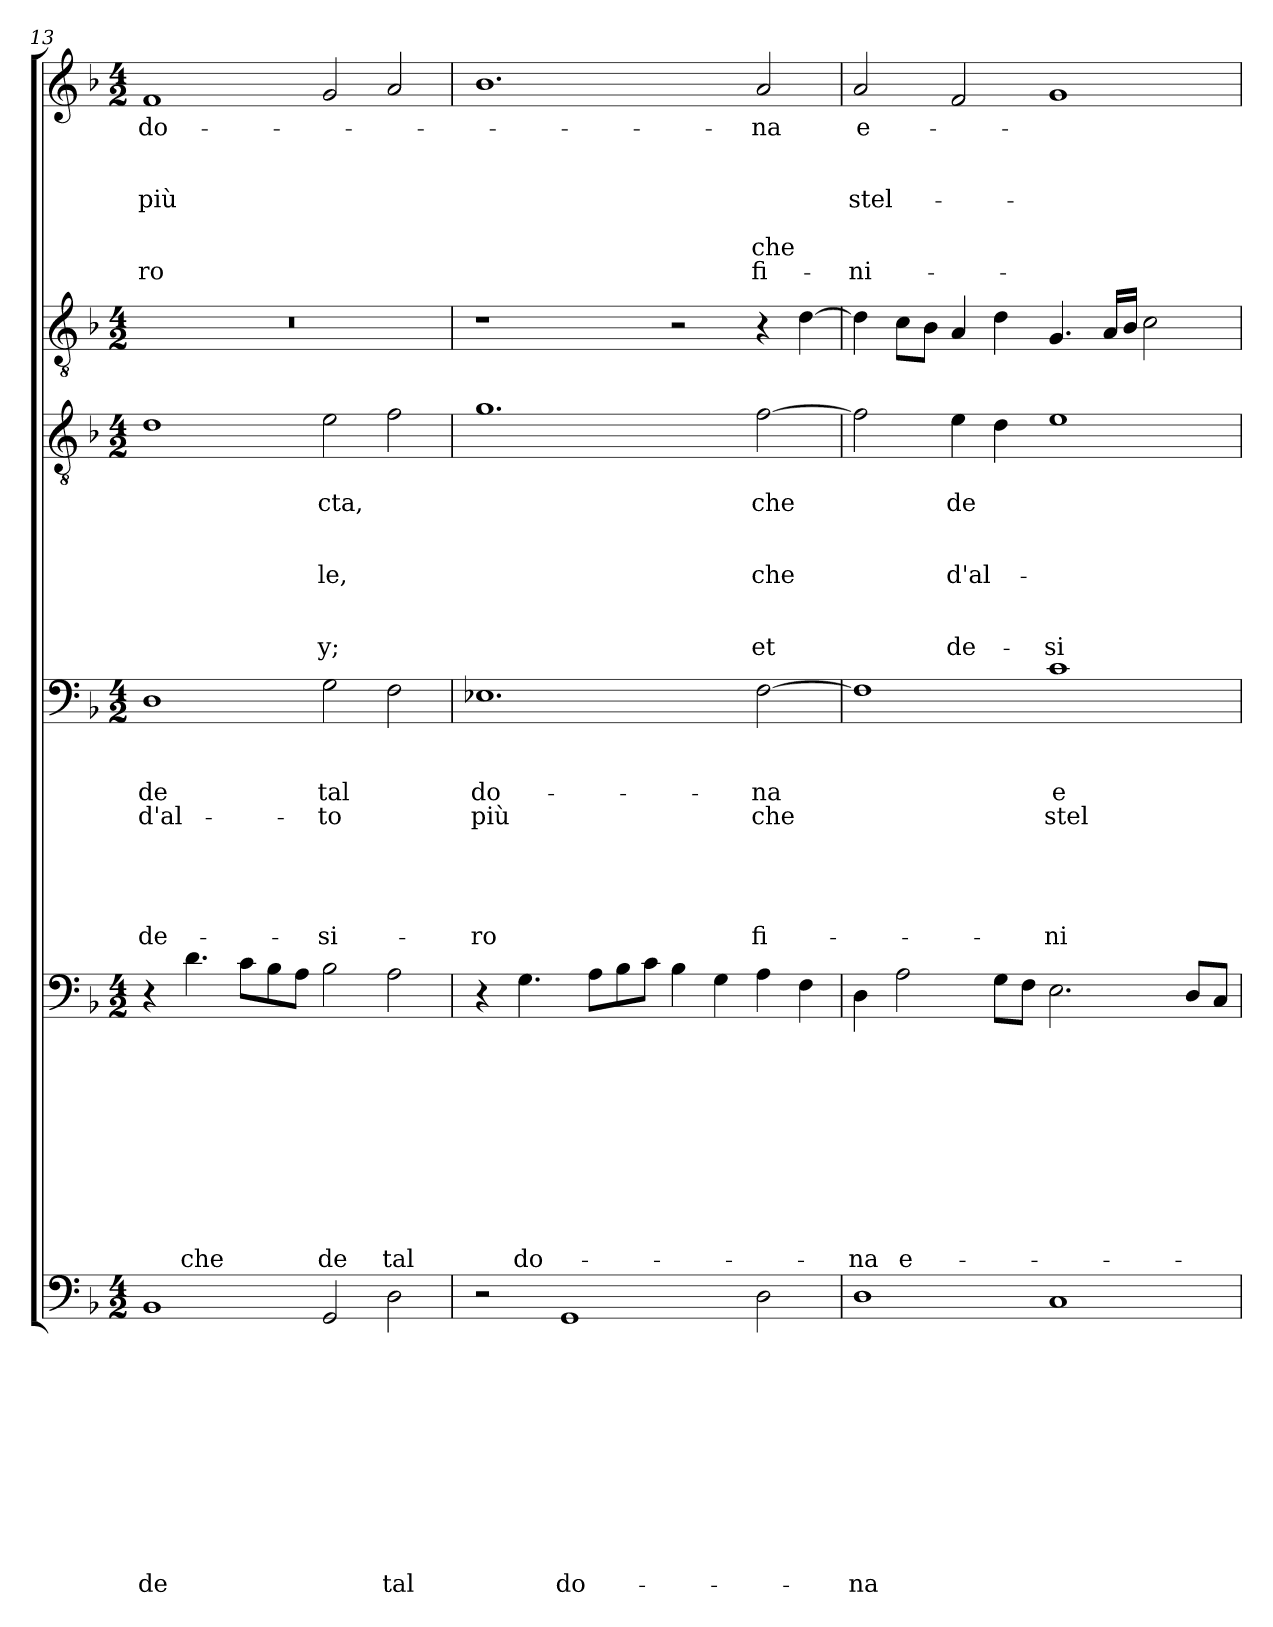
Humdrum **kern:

**kern	**text	**text	**text	**text	**text	**text	**text	**text	**text	**text	**text	**kern	**text	**text	**text	**text	**text	**text	**text	**text	**text	**text	**kern	**text	**text	**text	**text	**text	**text	**text	**text	**text	**kern	**text	**text	**text	**text	**text	**text	**text	**text	**kern	**kern	**text	**text	**text	**text	**text	**text	**text
*part6	*part6	*part6	*part6	*part6	*part6	*part6	*part6	*part6	*part6	*part6	*part6	*part5	*part5	*part5	*part5	*part5	*part5	*part5	*part5	*part5	*part5	*part5	*part4	*part4	*part4	*part4	*part4	*part4	*part4	*part4	*part4	*part4	*part3	*part3	*part3	*part3	*part3	*part3	*part3	*part3	*part3	*part2	*part1	*part1	*part1	*part1	*part1	*part1	*part1	*part1
*staff6	*staff6	*staff6	*staff6	*staff6	*staff6	*staff6	*staff6	*staff6	*staff6	*staff6	*staff6	*staff5	*staff5	*staff5	*staff5	*staff5	*staff5	*staff5	*staff5	*staff5	*staff5	*staff5	*staff4	*staff4	*staff4	*staff4	*staff4	*staff4	*staff4	*staff4	*staff4	*staff4	*staff3	*staff3	*staff3	*staff3	*staff3	*staff3	*staff3	*staff3	*staff3	*staff2	*staff1	*staff1	*staff1	*staff1	*staff1	*staff1	*staff1	*staff1
*clefF4	*	*	*	*	*	*	*	*	*	*	*	*clefF4	*	*	*	*	*	*	*	*	*	*	*clefF4	*	*	*	*	*	*	*	*	*	*clefGv2	*	*	*	*	*	*	*	*	*clefGv2	*clefG2	*	*	*	*	*	*	*
*k[b-]	*	*	*	*	*	*	*	*	*	*	*	*k[b-]	*	*	*	*	*	*	*	*	*	*	*k[b-]	*	*	*	*	*	*	*	*	*	*k[b-]	*	*	*	*	*	*	*	*	*k[b-]	*k[b-]	*	*	*	*	*	*	*
*F:	*	*	*	*	*	*	*	*	*	*	*	*F:	*	*	*	*	*	*	*	*	*	*	*F:	*	*	*	*	*	*	*	*	*	*F:	*	*	*	*	*	*	*	*	*F:	*F:	*	*	*	*	*	*	*
*M4/2	*	*	*	*	*	*	*	*	*	*	*	*M4/2	*	*	*	*	*	*	*	*	*	*	*M4/2	*	*	*	*	*	*	*	*	*	*M4/2	*	*	*	*	*	*	*	*	*M4/2	*M4/2	*	*	*	*	*	*	*
=13	=13	=13	=13	=13	=13	=13	=13	=13	=13	=13	=13	=13	=13	=13	=13	=13	=13	=13	=13	=13	=13	=13	=13	=13	=13	=13	=13	=13	=13	=13	=13	=13	=13	=13	=13	=13	=13	=13	=13	=13	=13	=13	=13	=13	=13	=13	=13	=13	=13	=13
!	!	!	!	!	!	!	!	!	!	!	!LO:LY:b	!	!	!	!	!	!	!	!	!	!	!	!	!	!	!LO:LY:b	!LO:LY:b	!	!	!	!	!LO:LY:b	!	!	!	!	!	!	!	!	!	!	!	!LO:LY:b	!	!	!LO:LY:b	!	!	!LO:LY:b
1BB-	.	.	.	.	.	.	.	.	.	.	de	4r	.	.	.	.	.	.	.	.	.	.	1D	.	.	de	d'al-	.	.	.	.	de-	1d	.	.	.	.	.	.	.	.	0r	1f	do-	.	.	più	.	.	-ro
!	!	!	!	!	!	!	!	!	!	!	!	!	!	!	!	!	!	!	!	!	!	!LO:LY:b	!	!	!	!	!	!	!	!	!	!	!	!	!	!	!	!	!	!	!	!	!	!	!	!	!	!	!	!
.	.	.	.	.	.	.	.	.	.	.	.	4.d\	.	.	.	.	.	.	.	.	.	che	.	.	.	.	.	.	.	.	.	.	.	.	.	.	.	.	.	.	.	.	.	.	.	.	.	.	.	.
.	.	.	.	.	.	.	.	.	.	.	.	8c\L	.	.	.	.	.	.	.	.	.	.	.	.	.	.	.	.	.	.	.	.	.	.	.	.	.	.	.	.	.	.	.	.	.	.	.	.	.	.
.	.	.	.	.	.	.	.	.	.	.	.	8B-\	.	.	.	.	.	.	.	.	.	.	.	.	.	.	.	.	.	.	.	.	.	.	.	.	.	.	.	.	.	.	.	.	.	.	.	.	.	.
.	.	.	.	.	.	.	.	.	.	.	.	8A\J	.	.	.	.	.	.	.	.	.	.	.	.	.	.	.	.	.	.	.	.	.	.	.	.	.	.	.	.	.	.	.	.	.	.	.	.	.	.
!	!	!	!	!	!	!	!	!	!	!	!	!	!	!	!	!	!	!	!	!	!	!LO:LY:b	!	!	!	!LO:LY:b	!LO:LY:b	!	!	!	!	!LO:LY:b	!	!	!LO:LY:b	!	!	!LO:LY:b	!	!	!LO:LY:b	!	!	!	!	!	!	!	!	!
2GG/	.	.	.	.	.	.	.	.	.	.	.	2B-\	.	.	.	.	.	.	.	.	.	de	2G\	.	.	tal	-to	.	.	.	.	-si-	2e\	.	-cta,	.	.	-le,	.	.	-y;	.	2g/	.	.	.	.	.	.	.
!	!	!	!	!	!	!	!	!	!	!	!LO:LY:b	!	!	!	!	!	!	!	!	!	!	!LO:LY:b	!	!	!	!	!	!	!	!	!	!	!	!	!	!	!	!	!	!	!	!	!	!	!	!	!	!	!	!
2D\	.	.	.	.	.	.	.	.	.	.	tal	2A\	.	.	.	.	.	.	.	.	.	tal	2F\	.	.	.	.	.	.	.	.	.	2f\	.	.	.	.	.	.	.	.	.	2a/	.	.	.	.	.	.	.
=14	=14	=14	=14	=14	=14	=14	=14	=14	=14	=14	=14	=14	=14	=14	=14	=14	=14	=14	=14	=14	=14	=14	=14	=14	=14	=14	=14	=14	=14	=14	=14	=14	=14	=14	=14	=14	=14	=14	=14	=14	=14	=14	=14	=14	=14	=14	=14	=14	=14	=14
!	!	!	!	!	!	!	!	!	!	!	!	!	!	!	!	!	!	!	!	!	!	!	!	!	!	!LO:LY:b	!LO:LY:b	!	!	!	!	!LO:LY:b	!	!	!	!	!	!	!	!	!	!	!	!	!	!	!	!	!	!
2r	.	.	.	.	.	.	.	.	.	.	.	4r	.	.	.	.	.	.	.	.	.	.	1.E-X	.	.	do-	più	.	.	.	.	-ro	1.g	.	.	.	.	.	.	.	.	1r	1.b-	.	.	.	.	.	.	.
!	!	!	!	!	!	!	!	!	!	!	!	!	!	!	!	!	!	!	!	!	!	!LO:LY:b	!	!	!	!	!	!	!	!	!	!	!	!	!	!	!	!	!	!	!	!	!	!	!	!	!	!	!	!
.	.	.	.	.	.	.	.	.	.	.	.	4.G\	.	.	.	.	.	.	.	.	.	do-	.	.	.	.	.	.	.	.	.	.	.	.	.	.	.	.	.	.	.	.	.	.	.	.	.	.	.	.
!	!	!	!	!	!	!	!	!	!	!	!LO:LY:b	!	!	!	!	!	!	!	!	!	!	!	!	!	!	!	!	!	!	!	!	!	!	!	!	!	!	!	!	!	!	!	!	!	!	!	!	!	!	!
1GG	.	.	.	.	.	.	.	.	.	.	do-	.	.	.	.	.	.	.	.	.	.	.	.	.	.	.	.	.	.	.	.	.	.	.	.	.	.	.	.	.	.	.	.	.	.	.	.	.	.	.
.	.	.	.	.	.	.	.	.	.	.	.	8A\L	.	.	.	.	.	.	.	.	.	.	.	.	.	.	.	.	.	.	.	.	.	.	.	.	.	.	.	.	.	.	.	.	.	.	.	.	.	.
.	.	.	.	.	.	.	.	.	.	.	.	8B-\	.	.	.	.	.	.	.	.	.	.	.	.	.	.	.	.	.	.	.	.	.	.	.	.	.	.	.	.	.	.	.	.	.	.	.	.	.	.
.	.	.	.	.	.	.	.	.	.	.	.	8c\J	.	.	.	.	.	.	.	.	.	.	.	.	.	.	.	.	.	.	.	.	.	.	.	.	.	.	.	.	.	.	.	.	.	.	.	.	.	.
.	.	.	.	.	.	.	.	.	.	.	.	4B-\	.	.	.	.	.	.	.	.	.	.	.	.	.	.	.	.	.	.	.	.	.	.	.	.	.	.	.	.	.	2r	.	.	.	.	.	.	.	.
.	.	.	.	.	.	.	.	.	.	.	.	4G\	.	.	.	.	.	.	.	.	.	.	.	.	.	.	.	.	.	.	.	.	.	.	.	.	.	.	.	.	.	.	.	.	.	.	.	.	.	.
!	!	!	!	!	!	!	!	!	!	!	!	!	!	!	!	!	!	!	!	!	!	!	!	!	!	!LO:LY:b	!LO:LY:b	!	!	!	!	!LO:LY:b	!	!	!LO:LY:b	!	!	!LO:LY:b	!	!	!LO:LY:b	!	!	!LO:LY:b	!	!	!	!	!LO:LY:b	!LO:LY:b
2D\	.	.	.	.	.	.	.	.	.	.	.	4A\	.	.	.	.	.	.	.	.	.	.	[2F\	.	.	-na	che	.	.	.	.	fi-	[2f\	.	che	.	.	che	.	.	et	4r	2a/	-na	.	.	.	.	che	fi-
.	.	.	.	.	.	.	.	.	.	.	.	4F\	.	.	.	.	.	.	.	.	.	.	.	.	.	.	.	.	.	.	.	.	.	.	.	.	.	.	.	.	.	[4d\	.	.	.	.	.	.	.	.
!!LO:LB:g=z
=15	=15	=15	=15	=15	=15	=15	=15	=15	=15	=15	=15	=15	=15	=15	=15	=15	=15	=15	=15	=15	=15	=15	=15	=15	=15	=15	=15	=15	=15	=15	=15	=15	=15	=15	=15	=15	=15	=15	=15	=15	=15	=15	=15	=15	=15	=15	=15	=15	=15	=15
!	!	!	!	!	!	!	!	!	!	!	!LO:LY:b	!	!	!	!	!	!	!	!	!	!	!LO:LY:b	!	!	!	!	!	!	!	!	!	!	!	!	!	!	!	!	!	!	!	!	!	!LO:LY:b	!	!	!LO:LY:b	!	!	!LO:LY:b
1D	.	.	.	.	.	.	.	.	.	.	-na	4D\	.	.	.	.	.	.	.	.	.	-na	1F]	.	.	.	.	.	.	.	.	.	2f\]	.	.	.	.	.	.	.	.	4d\]	2a/	e-	.	.	stel-	.	.	-ni-
!	!	!	!	!	!	!	!	!	!	!	!	!	!	!	!	!	!	!	!	!	!	!LO:LY:b	!	!	!	!	!	!	!	!	!	!	!	!	!	!	!	!	!	!	!	!	!	!	!	!	!	!	!	!
.	.	.	.	.	.	.	.	.	.	.	.	2A\	.	.	.	.	.	.	.	.	.	e-	.	.	.	.	.	.	.	.	.	.	.	.	.	.	.	.	.	.	.	8c\L	.	.	.	.	.	.	.	.
.	.	.	.	.	.	.	.	.	.	.	.	.	.	.	.	.	.	.	.	.	.	.	.	.	.	.	.	.	.	.	.	.	.	.	.	.	.	.	.	.	.	8B-\J	.	.	.	.	.	.	.	.
!	!	!	!	!	!	!	!	!	!	!	!	!	!	!	!	!	!	!	!	!	!	!	!	!	!	!	!	!	!	!	!	!	!	!	!LO:LY:b	!	!	!LO:LY:b	!	!	!LO:LY:b	!	!	!	!	!	!	!	!	!
.	.	.	.	.	.	.	.	.	.	.	.	.	.	.	.	.	.	.	.	.	.	.	.	.	.	.	.	.	.	.	.	.	4e\	.	de	.	.	d'al-	.	.	de-	4A/	2f/	.	.	.	.	.	.	.
.	.	.	.	.	.	.	.	.	.	.	.	8G\L	.	.	.	.	.	.	.	.	.	.	.	.	.	.	.	.	.	.	.	.	4d\	.	.	.	.	.	.	.	.	4d\	.	.	.	.	.	.	.	.
.	.	.	.	.	.	.	.	.	.	.	.	8F\J	.	.	.	.	.	.	.	.	.	.	.	.	.	.	.	.	.	.	.	.	.	.	.	.	.	.	.	.	.	.	.	.	.	.	.	.	.	.
!	!	!	!	!	!	!	!	!	!	!	!	!	!	!	!	!	!	!	!	!	!	!	!	!	!	!LO:LY:b	!LO:LY:b	!	!	!	!	!LO:LY:b	!	!	!	!	!	!	!	!	!LO:LY:b	!	!	!	!	!	!	!	!	!
1C	.	.	.	.	.	.	.	.	.	.	.	2.E\	.	.	.	.	.	.	.	.	.	.	1c	.	.	e-	stel-	.	.	.	.	-ni-	1e	.	.	.	.	.	.	.	-si-	4.G/	1g	.	.	.	.	.	.	.
.	.	.	.	.	.	.	.	.	.	.	.	.	.	.	.	.	.	.	.	.	.	.	.	.	.	.	.	.	.	.	.	.	.	.	.	.	.	.	.	.	.	16A/LL	.	.	.	.	.	.	.	.
.	.	.	.	.	.	.	.	.	.	.	.	.	.	.	.	.	.	.	.	.	.	.	.	.	.	.	.	.	.	.	.	.	.	.	.	.	.	.	.	.	.	16B-/JJ	.	.	.	.	.	.	.	.
.	.	.	.	.	.	.	.	.	.	.	.	.	.	.	.	.	.	.	.	.	.	.	.	.	.	.	.	.	.	.	.	.	.	.	.	.	.	.	.	.	.	2c\	.	.	.	.	.	.	.	.
.	.	.	.	.	.	.	.	.	.	.	.	8D/L	.	.	.	.	.	.	.	.	.	.	.	.	.	.	.	.	.	.	.	.	.	.	.	.	.	.	.	.	.	.	.	.	.	.	.	.	.	.
.	.	.	.	.	.	.	.	.	.	.	.	8C/J	.	.	.	.	.	.	.	.	.	.	.	.	.	.	.	.	.	.	.	.	.	.	.	.	.	.	.	.	.	.	.	.	.	.	.	.	.	.
=	=	=	=	=	=	=	=	=	=	=	=	=	=	=	=	=	=	=	=	=	=	=	=	=	=	=	=	=	=	=	=	=	=	=	=	=	=	=	=	=	=	=	=	=	=	=	=	=	=	=
*-	*-	*-	*-	*-	*-	*-	*-	*-	*-	*-	*-	*-	*-	*-	*-	*-	*-	*-	*-	*-	*-	*-	*-	*-	*-	*-	*-	*-	*-	*-	*-	*-	*-	*-	*-	*-	*-	*-	*-	*-	*-	*-	*-	*-	*-	*-	*-	*-	*-	*-
